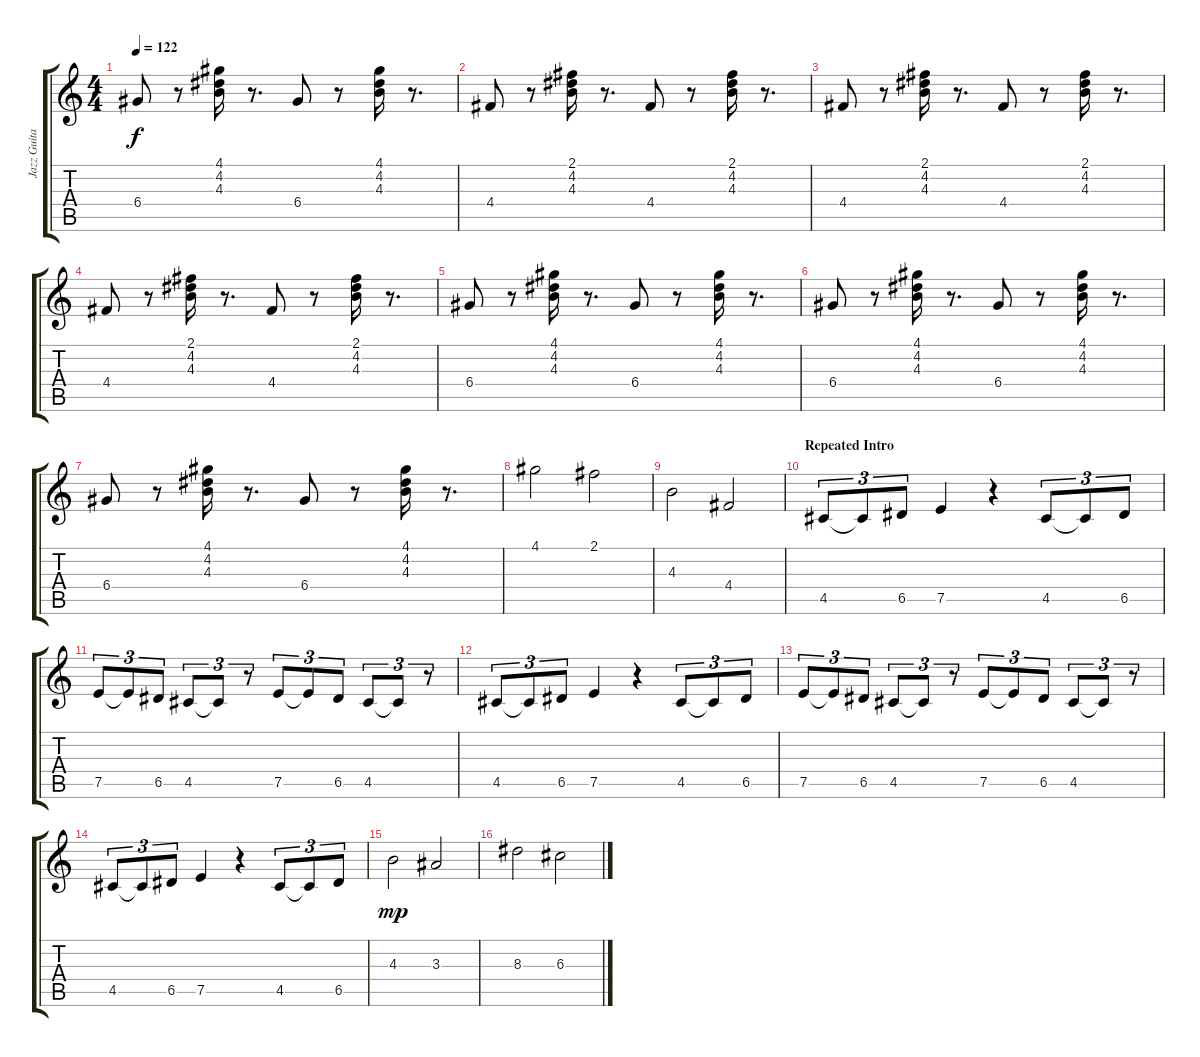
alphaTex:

\track ("Jazz Guitar" "Jazz Guita") {instrument electricguitarjazz}
\staff {score tabs}
\tuning (E4 B3 G3 D3 A2 E2) {hide}
\ts (4 4)
\tempo 122
\clef g2
\ks c
6.4.8{dy f} r.8 (4.1 4.2 4.3).16 r.8{d} 6.4.8 r.8 (4.1 4.2 4.3).16 r.8{d} |
4.4.8 r.8 (2.1 4.2 4.3).16 r.8{d} 4.4.8 r.8 (2.1 4.2 4.3).16 r.8{d} |
4.4.8 r.8 (2.1 4.2 4.3).16 r.8{d} 4.4.8 r.8 (2.1 4.2 4.3).16 r.8{d} |
4.4.8 r.8 (2.1 4.2 4.3).16 r.8{d} 4.4.8 r.8 (2.1 4.2 4.3).16 r.8{d} |
6.4.8 r.8 (4.1 4.2 4.3).16 r.8{d} 6.4.8 r.8 (4.1 4.2 4.3).16 r.8{d} |
6.4.8 r.8 (4.1 4.2 4.3).16 r.8{d} 6.4.8 r.8 (4.1 4.2 4.3).16 r.8{d} |
6.4.8 r.8 (4.1 4.2 4.3).16 r.8{d} 6.4.8 r.8 (4.1 4.2 4.3).16 r.8{d} |
4.1.2 2.1.2 |
4.3.2 4.4.2 |
\section ("" "Repeated Intro")
4.5.8{tu (3 2)} 4.5{t}.8{tu (3 2)} 6.5.8{tu (3 2)} 7.5.4 r.4 4.5.8{tu (3 2)} 4.5{t}.8{tu (3 2)} 6.5.8{tu (3 2)} |
7.5.8{tu (3 2)} 7.5{t}.8{tu (3 2)} 6.5.8{tu (3 2)} 4.5.8{tu (3 2)} 4.5{t}.8{tu (3 2)} r.8{tu (3 2)} 7.5.8{tu (3 2)} 7.5{t}.8{tu (3 2)} 6.5.8{tu (3 2)} 4.5.8{tu (3 2)} 4.5{t}.8{tu (3 2)} r.8{tu (3 2)} |
4.5.8{tu (3 2)} 4.5{t}.8{tu (3 2)} 6.5.8{tu (3 2)} 7.5.4 r.4 4.5.8{tu (3 2)} 4.5{t}.8{tu (3 2)} 6.5.8{tu (3 2)} |
7.5.8{tu (3 2)} 7.5{t}.8{tu (3 2)} 6.5.8{tu (3 2)} 4.5.8{tu (3 2)} 4.5{t}.8{tu (3 2)} r.8{tu (3 2)} 7.5.8{tu (3 2)} 7.5{t}.8{tu (3 2)} 6.5.8{tu (3 2)} 4.5.8{tu (3 2)} 4.5{t}.8{tu (3 2)} r.8{tu (3 2)} |
4.5.8{tu (3 2)} 4.5{t}.8{tu (3 2)} 6.5.8{tu (3 2)} 7.5.4 r.4 4.5.8{tu (3 2)} 4.5{t}.8{tu (3 2)} 6.5.8{tu (3 2)} |
4.3.2{dy mp} 3.3.2 |
8.3.2 6.3.2
